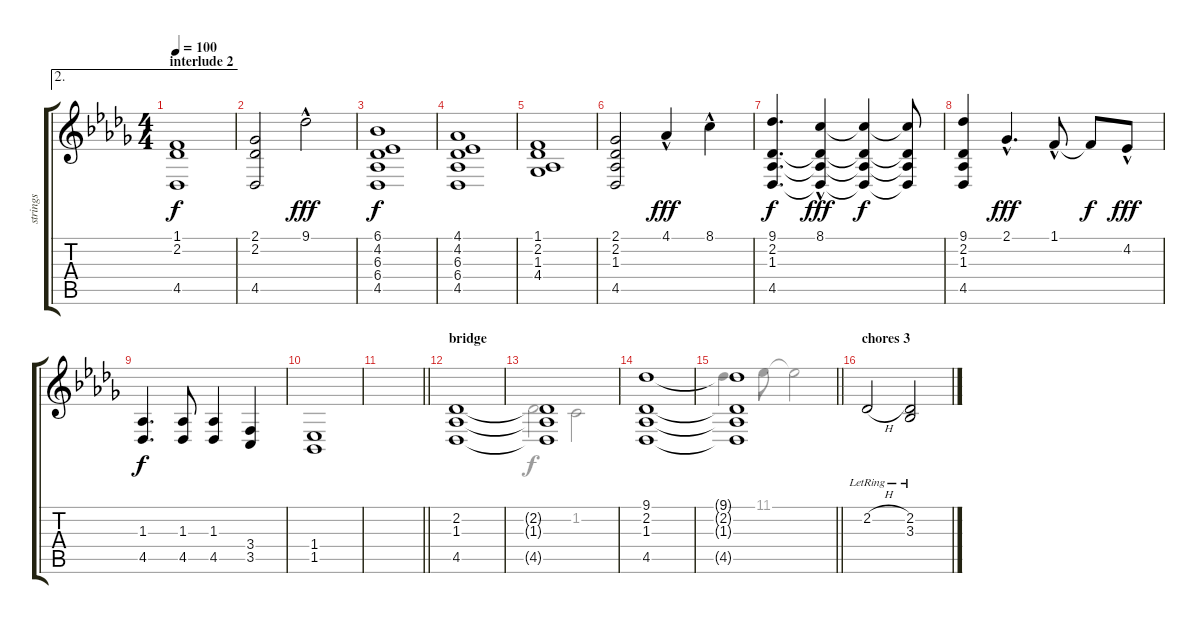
\track ("strings" "strings") {instrument stringensemble2}
\staff {score tabs}
\tuning (E4 B3 G3 D3 A2 E2) {hide}
\voice
\ae 2
\ts (4 4)
\section ("" "interlude 2")
\tempo 100
\clef g2
\ks db
(1.1 2.2 4.5).1{dy f} |
(2.1 2.2 4.5).2 9.1{hac}.2{dy fff} |
(6.1 4.2 6.3 6.4 4.5).1{dy f} |
(4.1 4.2 6.3 6.4 4.5).1 |
(1.1 2.2 1.3 4.4).1 |
(2.1 2.2 1.3 4.5).2 4.1{hac}.4{dy fff} 8.1{hac}.4 |
(9.1 2.2 1.3 4.5).4{d dy f} (8.1{hac} 2.2{t} 1.3{t} 4.5{t}).4{dy fff} (8.1{t} 2.2{t} 1.3{t} 4.5{t}).4{dy f} (8.1{t} 2.2{t} 1.3{t} 4.5{t}).8 |
(9.1 2.2 1.3 4.5).4 2.1{hac}.4{d dy fff} 1.1{hac}.8 1.1{t}.8{dy f} 4.2{hac}.8{dy fff} |
(1.3 4.5).4{d dy f} (1.3 4.5).8 (1.3 4.5).4 (3.4 3.5).4 |
(1.4 1.5).1 |
\barLineRight lightlight
|
\section ("" "bridge")
(2.2 1.3 4.5).1 |
(2.2{t} 1.3{t} 4.5{t}).1 |
(9.1 2.2 1.3 4.5).1 |
\barLineRight lightlight
(9.1{t} 2.2{t} 1.3{t} 4.5{t}).1 |
\section ("" "chores 3")
2.2{h lr}.2 (2.2{lr} 3.3{lr}).2
\voice
\clef g2
\ottava regular
\simile none
\ks db
|
|
|
|
|
|
|
|
|
|
\barLineRight lightlight
|
|
2.2.2 1.2.2 |
|
\barLineRight lightlight
9.1.4{d} 11.1.8 11.1{t}.2 |
